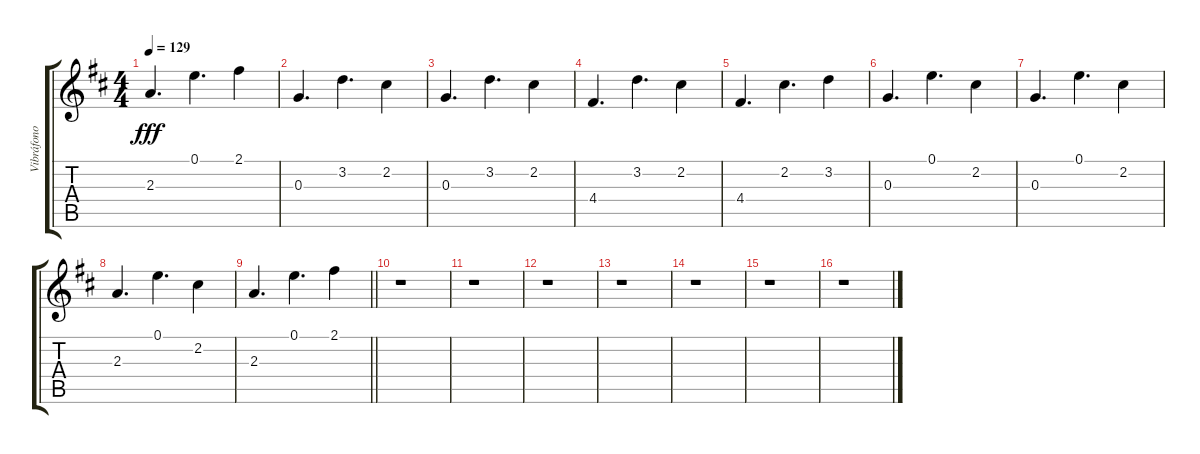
\track ("Vibráfono" "Vibráfono") {instrument vibraphone}
\staff {score tabs}
\tuning (E5 B4 G4 D4 A3 E3) {hide}
\ts (4 4)
\tempo 129
\clef g2
\ks d
2.3.4{d dy fff} 0.1.4{d} 2.1.4 |
0.3.4{d} 3.2.4{d} 2.2.4 |
0.3.4{d} 3.2.4{d} 2.2.4 |
4.4.4{d} 3.2.4{d} 2.2.4 |
4.4.4{d} 2.2.4{d} 3.2.4 |
0.3.4{d} 0.1.4{d} 2.2.4 |
0.3.4{d} 0.1.4{d} 2.2.4 |
2.3.4{d} 0.1.4{d} 2.2.4 |
\barLineRight lightlight
2.3.4{d} 0.1.4{d} 2.1.4 |
r.1 |
r.1 |
r.1 |
r.1 |
r.1 |
r.1 |
r.1
